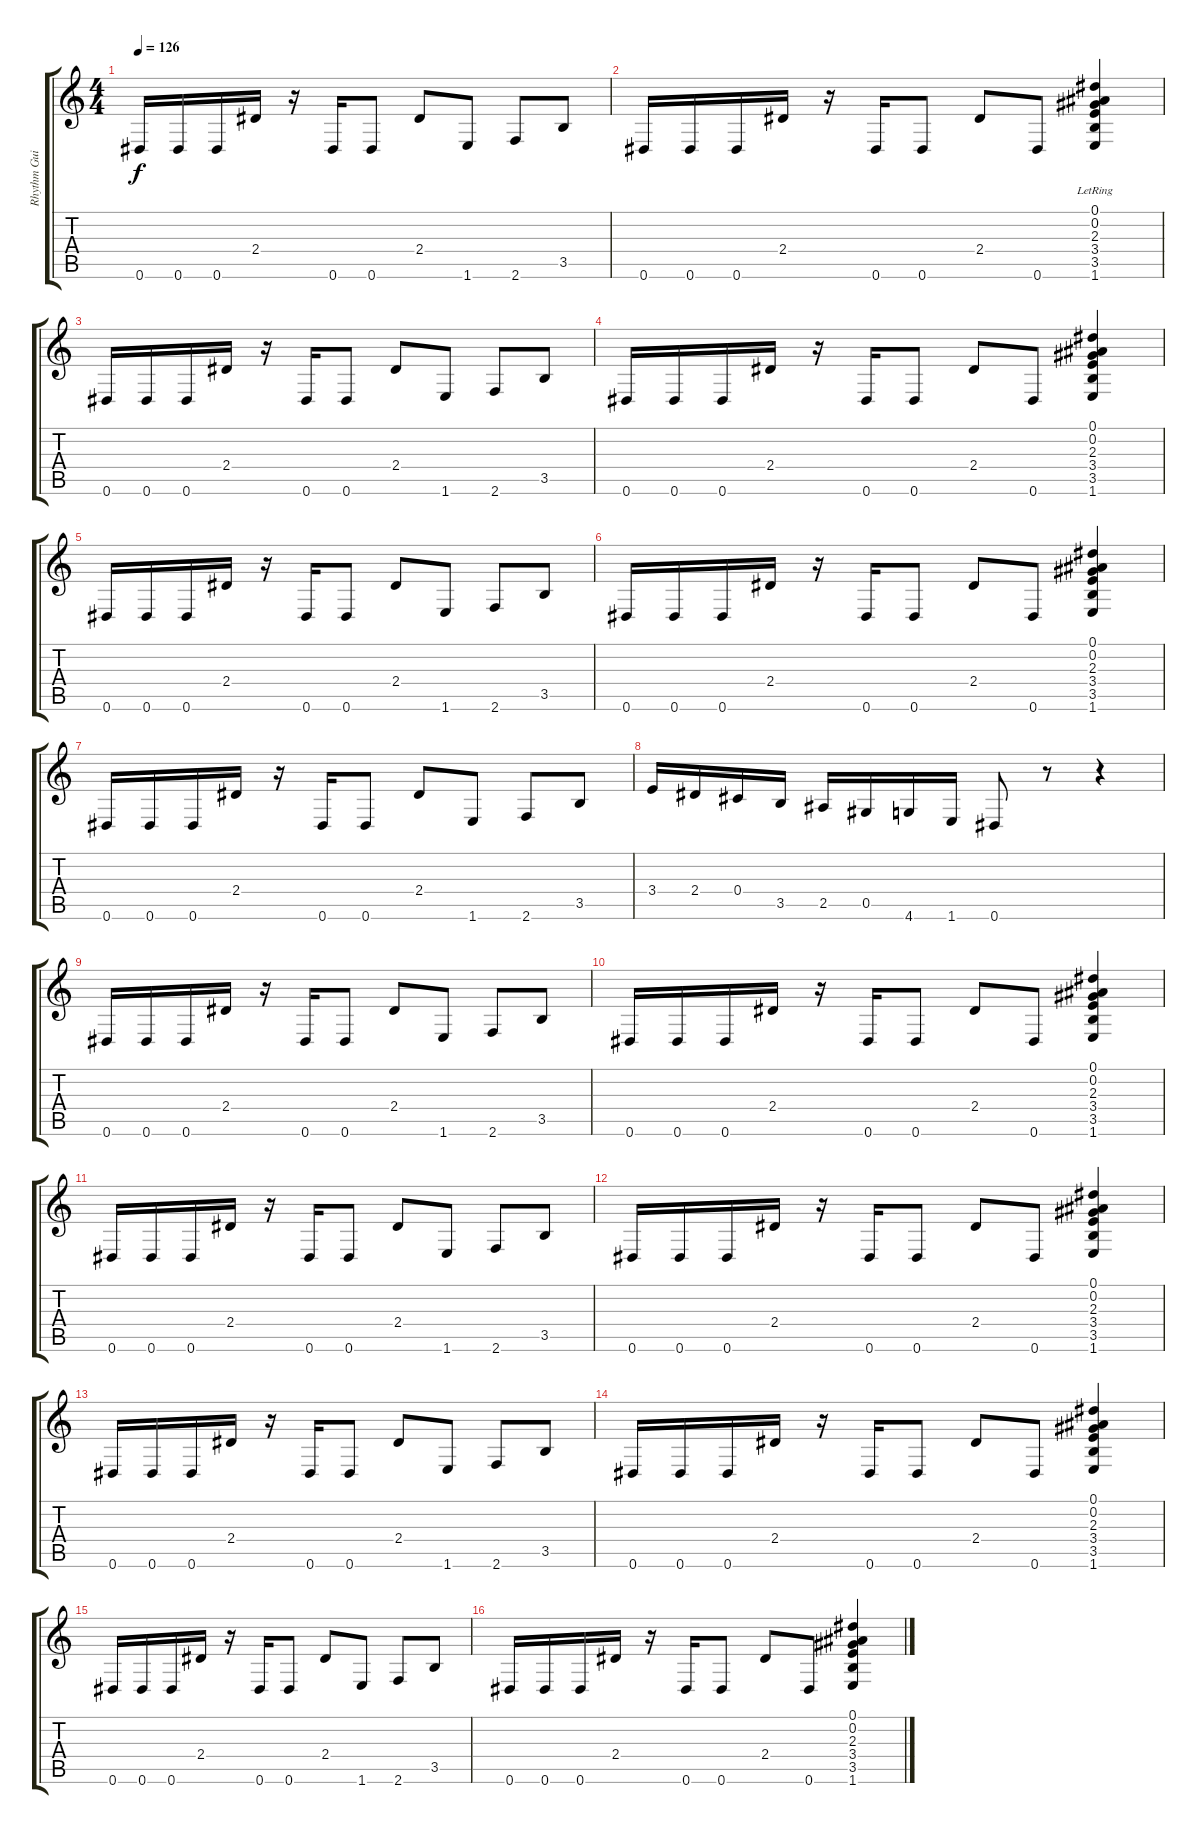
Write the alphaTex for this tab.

\track ("Rhythm Guitar 2" "Rhythm Gui") {instrument distortionguitar}
\staff {score tabs}
\tuning (Eb4 Bb3 Gb3 Db3 Ab2 Eb2) {hide}
\ts (4 4)
\tempo 126
\clef g2
\ks c
0.6.16{dy f instrument distortionguitar} 0.6.16 0.6.16 2.4.16 r.16 0.6.16 0.6.8 2.4.8 1.6.8 2.6.8 3.5.8 |
0.6.16 0.6.16 0.6.16 2.4.16 r.16 0.6.16 0.6.8 2.4.8 0.6.8 (0.1 0.2 2.3{lr} 3.4 3.5 1.6).4 |
0.6.16 0.6.16 0.6.16 2.4.16 r.16 0.6.16 0.6.8 2.4.8 1.6.8 2.6.8 3.5.8 |
0.6.16 0.6.16 0.6.16 2.4.16 r.16 0.6.16 0.6.8 2.4.8 0.6.8 (0.1 0.2 2.3 3.4 3.5 1.6).4 |
0.6.16 0.6.16 0.6.16 2.4.16 r.16 0.6.16 0.6.8 2.4.8 1.6.8 2.6.8 3.5.8 |
0.6.16 0.6.16 0.6.16 2.4.16 r.16 0.6.16 0.6.8 2.4.8 0.6.8 (0.1 0.2 2.3 3.4 3.5 1.6).4 |
0.6.16 0.6.16 0.6.16 2.4.16 r.16 0.6.16 0.6.8 2.4.8 1.6.8 2.6.8 3.5.8 |
3.4.16 2.4.16 0.4.16 3.5.16 2.5.16 0.5.16 4.6.16 1.6.16 0.6.8 r.8 r.4 |
0.6.16 0.6.16 0.6.16 2.4.16 r.16 0.6.16 0.6.8 2.4.8 1.6.8 2.6.8 3.5.8 |
0.6.16 0.6.16 0.6.16 2.4.16 r.16 0.6.16 0.6.8 2.4.8 0.6.8 (0.1 0.2 2.3 3.4 3.5 1.6).4 |
0.6.16 0.6.16 0.6.16 2.4.16 r.16 0.6.16 0.6.8 2.4.8 1.6.8 2.6.8 3.5.8 |
0.6.16 0.6.16 0.6.16 2.4.16 r.16 0.6.16 0.6.8 2.4.8 0.6.8 (0.1 0.2 2.3 3.4 3.5 1.6).4 |
0.6.16 0.6.16 0.6.16 2.4.16 r.16 0.6.16 0.6.8 2.4.8 1.6.8 2.6.8 3.5.8 |
0.6.16 0.6.16 0.6.16 2.4.16 r.16 0.6.16 0.6.8 2.4.8 0.6.8 (0.1 0.2 2.3 3.4 3.5 1.6).4 |
0.6.16 0.6.16 0.6.16 2.4.16 r.16 0.6.16 0.6.8 2.4.8 1.6.8 2.6.8 3.5.8 |
0.6.16 0.6.16 0.6.16 2.4.16 r.16 0.6.16 0.6.8 2.4.8 0.6.8 (0.1 0.2 2.3 3.4 3.5 1.6).4
